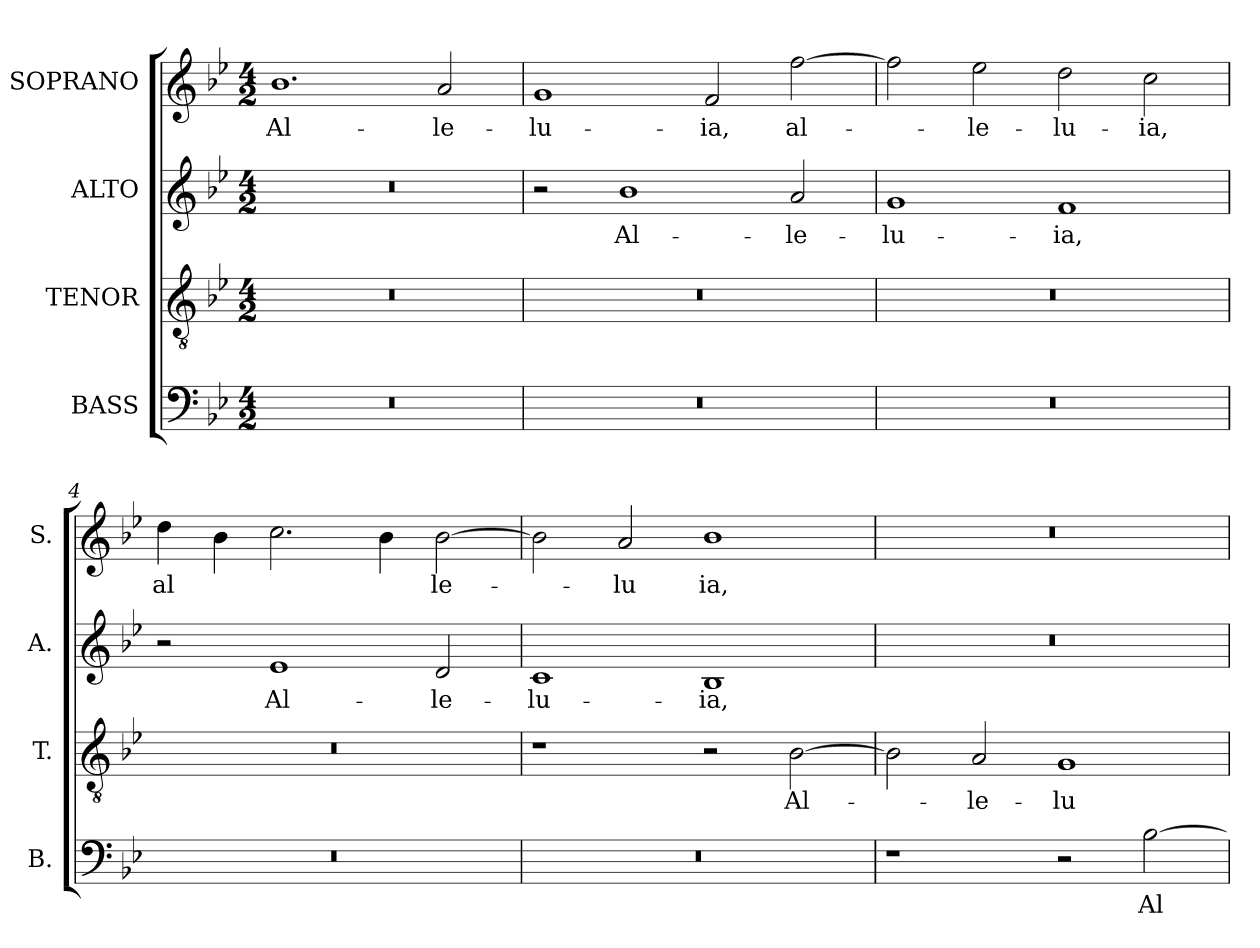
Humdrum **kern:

**kern	**text	**kern	**text	**kern	**text	**kern	**text
*part4	*part4	*part3	*part3	*part2	*part2	*part1	*part1
*staff4	*staff4	*staff3	*staff3	*staff2	*staff2	*staff1	*staff1
*I"BASS	*	*I"TENOR	*	*I"ALTO	*	*I"SOPRANO	*
*I'B.	*	*I'T.	*	*I'A.	*	*I'S.	*
!!LO:PB:g=z
*clefF4	*	*clefGv2	*	*clefG2	*	*clefG2	*
*	*	*ITrd7c12	*	*	*	*	*
*k[b-e-]	*	*k[b-e-]	*	*k[b-e-]	*	*k[b-e-]	*
*B-:	*	*B-:	*	*B-:	*	*B-:	*
*M4/2	*	*M4/2	*	*M4/2	*	*M4/2	*
*MM240	*	*MM240	*	*MM240	*	*MM240	*
=1	=1	=1	=1	=1	=1	=1	=1
!LO:N:vis=1	!	!LO:N:vis=1	!	!LO:N:vis=1	!	!	!
!	!	!	!	!	!	!	!LO:LY:b:color=#000000
0r	.	0r	.	0r	.	1.b-i	Al-
!	!	!	!	!	!	!	!LO:LY:b:color=#000000
.	.	.	.	.	.	2ai/	-le-
=2	=2	=2	=2	=2	=2	=2	=2
!LO:N:vis=1	!	!LO:N:vis=1	!	!	!	!	!
!	!	!	!	!	!	!	!LO:LY:b:color=#000000
0r	.	0r	.	2r	.	1gi	-lu-
!	!	!	!	!	!LO:LY:b:color=#000000	!	!
.	.	.	.	1b-i	Al-	.	.
!	!	!	!	!	!	!	!LO:LY:b:color=#000000
.	.	.	.	.	.	2fi/	-ia,
!	!	!	!	!	!LO:LY:b:color=#000000	!	!
!	!	!	!	!	!	!	!LO:LY:b:color=#000000
.	.	.	.	2ai/	-le-	[2ffi\	al-
=3	=3	=3	=3	=3	=3	=3	=3
!LO:N:vis=1	!	!LO:N:vis=1	!	!	!	!	!
!	!	!	!	!	!LO:LY:b:color=#000000	!	!
0r	.	0r	.	1gi	-lu-	2ffi\]	.
!	!	!	!	!	!	!	!LO:LY:b:color=#000000
.	.	.	.	.	.	2ee-i\	-le-
!	!	!	!	!	!LO:LY:b:color=#000000	!	!
!	!	!	!	!	!	!	!LO:LY:b:color=#000000
.	.	.	.	1fi	-ia,	2ddi\	-lu-
!	!	!	!	!	!	!	!LO:LY:b:color=#000000
.	.	.	.	.	.	2cci\	-ia,
=4	=4	=4	=4	=4	=4	=4	=4
!LO:N:vis=1	!	!LO:N:vis=1	!	!	!	!	!
!	!	!	!	!	!	!	!LO:LY:b:color=#000000
0r	.	0r	.	2r	.	4ddi\	al
.	.	.	.	.	.	4b-i\	.
!	!	!	!	!	!LO:LY:b:color=#000000	!	!
.	.	.	.	1e-i	Al-	2.cci\	.
.	.	.	.	.	.	4b-i\	.
!	!	!	!	!	!LO:LY:b:color=#000000	!	!
!	!	!	!	!	!	!	!LO:LY:b:color=#000000
.	.	.	.	2di/	-le-	[2b-i\	le-
=5	=5	=5	=5	=5	=5	=5	=5
!LO:N:vis=1	!	!	!	!	!	!	!
!	!	!	!	!	!LO:LY:b:color=#000000	!	!
0r	.	1r	.	1ci	-lu-	2b-i\]	.
!	!	!	!	!	!	!	!LO:LY:b:color=#000000
.	.	.	.	.	.	2ai/	-lu
!	!	!	!	!	!LO:LY:b:color=#000000	!	!
!	!	!	!	!	!	!	!LO:LY:b:color=#000000
.	.	2r	.	1B-i	-ia,	1b-i	ia,
!	!	!	!LO:LY:b:color=#000000	!	!	!	!
.	.	[2BB-i\	Al-	.	.	.	.
=6	=6	=6	=6	=6	=6	=6	=6
!	!	!	!	!LO:N:vis=1	!	!LO:N:vis=1	!
1r	.	2BB-i\]	.	0r	.	0r	.
!	!	!	!LO:LY:b:color=#000000	!	!	!	!
.	.	2AAi/	-le-	.	.	.	.
!	!	!	!LO:LY:b:color=#000000	!	!	!	!
2r	.	1GGi	-lu-	.	.	.	.
!	!LO:LY:b:color=#000000	!	!	!	!	!	!
[2B-i\	Al-	.	.	.	.	.	.
=	=	=	=	=	=	=	=
*-	*-	*-	*-	*-	*-	*-	*-
